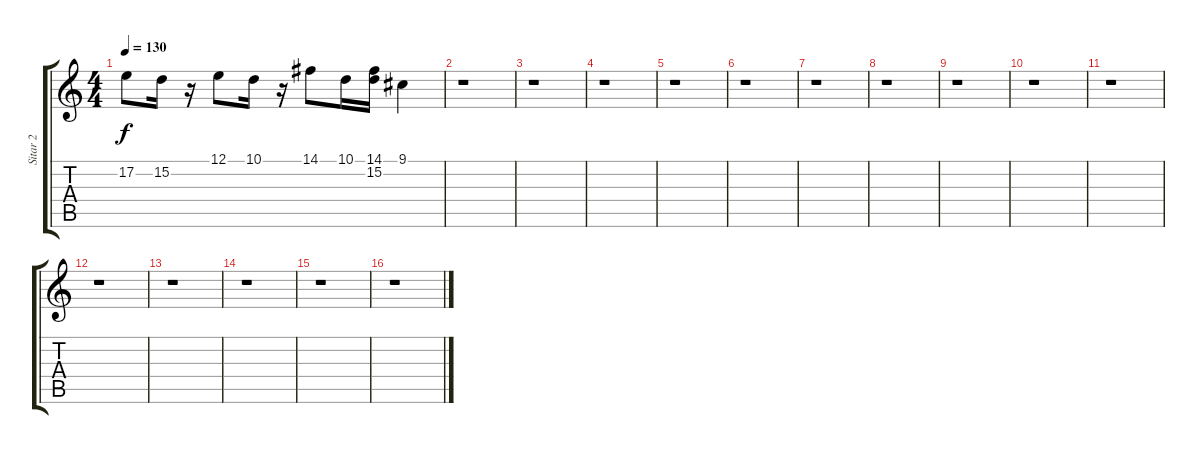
\track ("Sitar 2" "Sitar 2") {instrument sitar}
\staff {score tabs}
\tuning (E4 B3 G3 D3 A2 E2) {hide}
\ts (4 4)
\tempo 130
\clef g2
\ks c
17.2.8{dy f} 15.2.16 r.16 12.1.8 10.1.16 r.16 14.1.8 10.1.16 (14.1 15.2).16 9.1.4 |
r.1 |
r.1 |
r.1 |
r.1 |
r.1 |
r.1 |
r.1 |
r.1 |
r.1 |
r.1 |
r.1 |
r.1 |
r.1 |
r.1 |
r.1
